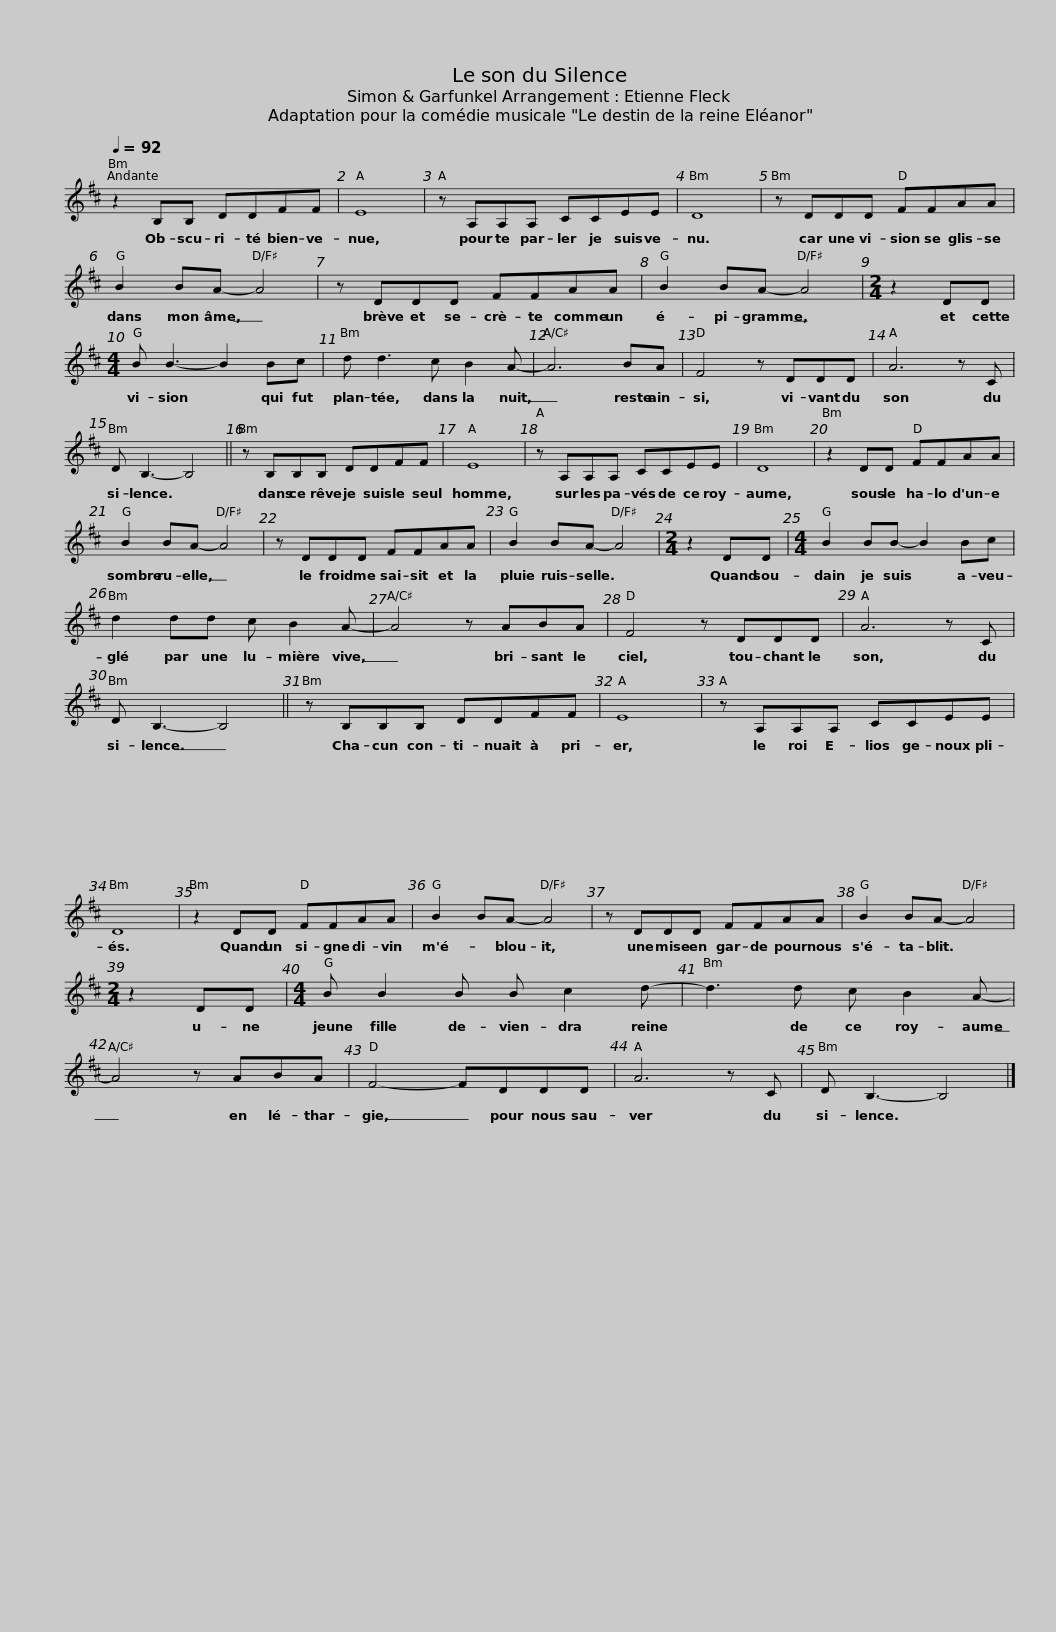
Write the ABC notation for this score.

X:1
L:1/8
Q:1/4=92
M:none
I:linebreak $
K:D
V:1 treble
V:1
 z2 B,B, DDFF | E8 | z A,A,A, CCEE | D8 | z DDD FFAA |$ %5
 B2 BA- A4 | z DDD FFAA | B2 BA- A4 |[M:2/4] z2 DD |[M:4/4] B B3- B2 Bc |$ %10
 d d3 c B2 A- | A6 BA | F4 z DDD | A6 z C | D B,3- B,4 ||$ %15
 z B,B,B, DDFF | E8 | z A,A,A, CCEE | D8 | z2 DD FFAA |$ %20
 B2 BA- A4 | z DDD FFAA | B2 BA- A4 |[M:2/4] z2 DD |[M:4/4] B2 BB- B2 Bc |$ %25
 d2 dd c B2 A- | A4 z ABA | F4 z DDD | A6 z C | D B,3- B,4 ||$ %30
 z B,B,B, DDFF | E8 | z A,A,A, CCEE | D8 | z2 DD FFAA |$ %35
 B2 BA- A4 | z DDD FFAA | B2 BA- A4 |[M:2/4] z2 DD |[M:4/4] B B2 B B c2 d- |$ %40
 d3 d c B2 A- | A4 z ABA | F4- FDDD | A6 z C | D B,3- B,4 |] %45
